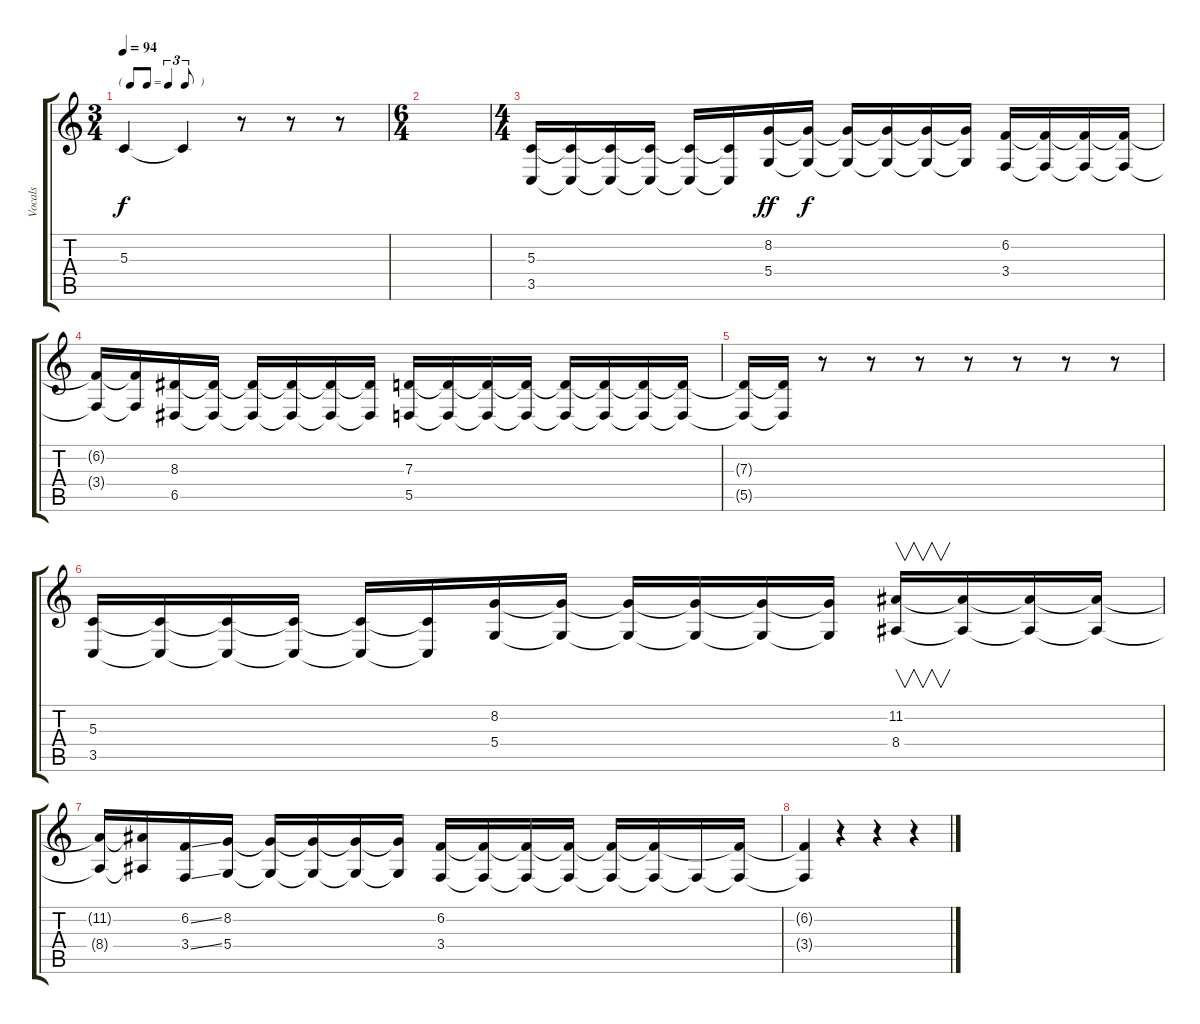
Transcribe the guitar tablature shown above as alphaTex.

\track ("Vocals" "Vocals") {instrument voiceoohs}
\staff {score tabs}
\tuning (E4 B3 G3 D3 A2 E2) {hide}
\ts (3 4)
\tf triplet8th
\tempo 94
\clef g2
\ks c
5.3{t}.4{dy f} 5.3{t}.4 r.8 r.8 r.8 |
\ts (6 4)
|
\ts (4 4)
(5.3 3.5).16 (5.3{t} 3.5{t}).16 (5.3{t} 3.5{t}).16 (5.3{t} 3.5{t}).16 (5.3{t} 3.5{t}).16 (5.3{t} 3.5{t}).16 (8.2 5.4).16{dy ff} (8.2{t} 5.4{t}).16{dy f} (8.2{t} 5.4{t}).16 (8.2{t} 5.4{t}).16 (8.2{t} 5.4{t}).16 (8.2{t} 5.4{t}).16 (6.2 3.4).16 (6.2{t} 3.4{t}).16 (6.2{t} 3.4{t}).16 (6.2{t} 3.4{t}).16 |
(6.2{t} 3.4{t}).16 (6.2{t} 3.4{t}).16 (8.3 6.5).16 (8.3{t} 6.5{t}).16 (8.3{t} 6.5{t}).16 (8.3{t} 6.5{t}).16 (8.3{t} 6.5{t}).16 (8.3{t} 6.5{t}).16 (7.3 5.5).16 (7.3{t} 5.5{t}).16 (7.3{t} 5.5{t}).16 (7.3{t} 5.5{t}).16 (7.3{t} 5.5{t}).16 (7.3{t} 5.5{t}).16 (7.3{t} 5.5{t}).16 (7.3{t} 5.5{t}).16 |
(7.3{t} 5.5{t}).16 (7.3{t} 5.5{t}).16 r.8 r.8 r.8 r.8 r.8 r.8 r.8 |
(5.3 3.5).16 (5.3{t} 3.5{t}).16 (5.3{t} 3.5{t}).16 (5.3{t} 3.5{t}).16 (5.3{t} 3.5{t}).16 (5.3{t} 3.5{t}).16 (8.2 5.4).16 (8.2{t} 5.4{t}).16 (8.2{t} 5.4{t}).16 (8.2{t} 5.4{t}).16 (8.2{t} 5.4{t}).16 (8.2{t} 5.4{t}).16 (11.2 8.4).16{v} (11.2{t} 8.4{t}).16 (11.2{t} 8.4{t}).16 (11.2{t} 8.4{t}).16 |
(11.2{t} 8.4{t}).16 (11.2{t} 8.4{t}).16 (6.2{ss} 3.4{ss}).16 (8.2 5.4).16 (8.2{t} 5.4{t}).16 (8.2{t} 5.4{t}).16 (8.2{t} 5.4{t}).16 (8.2{t} 5.4{t}).16 (6.2 3.4).16 (6.2{t} 3.4{t}).16 (6.2{t} 3.4{t}).16 (6.2{t} 3.4{t}).16 (6.2{t} 3.4{t}).16 (6.2{t} 3.4{t}).16 3.4{t}.16 (6.2{t} 3.4{t}).16 |
(6.2{t} 3.4{t}).4 r.4 r.4 r.4
